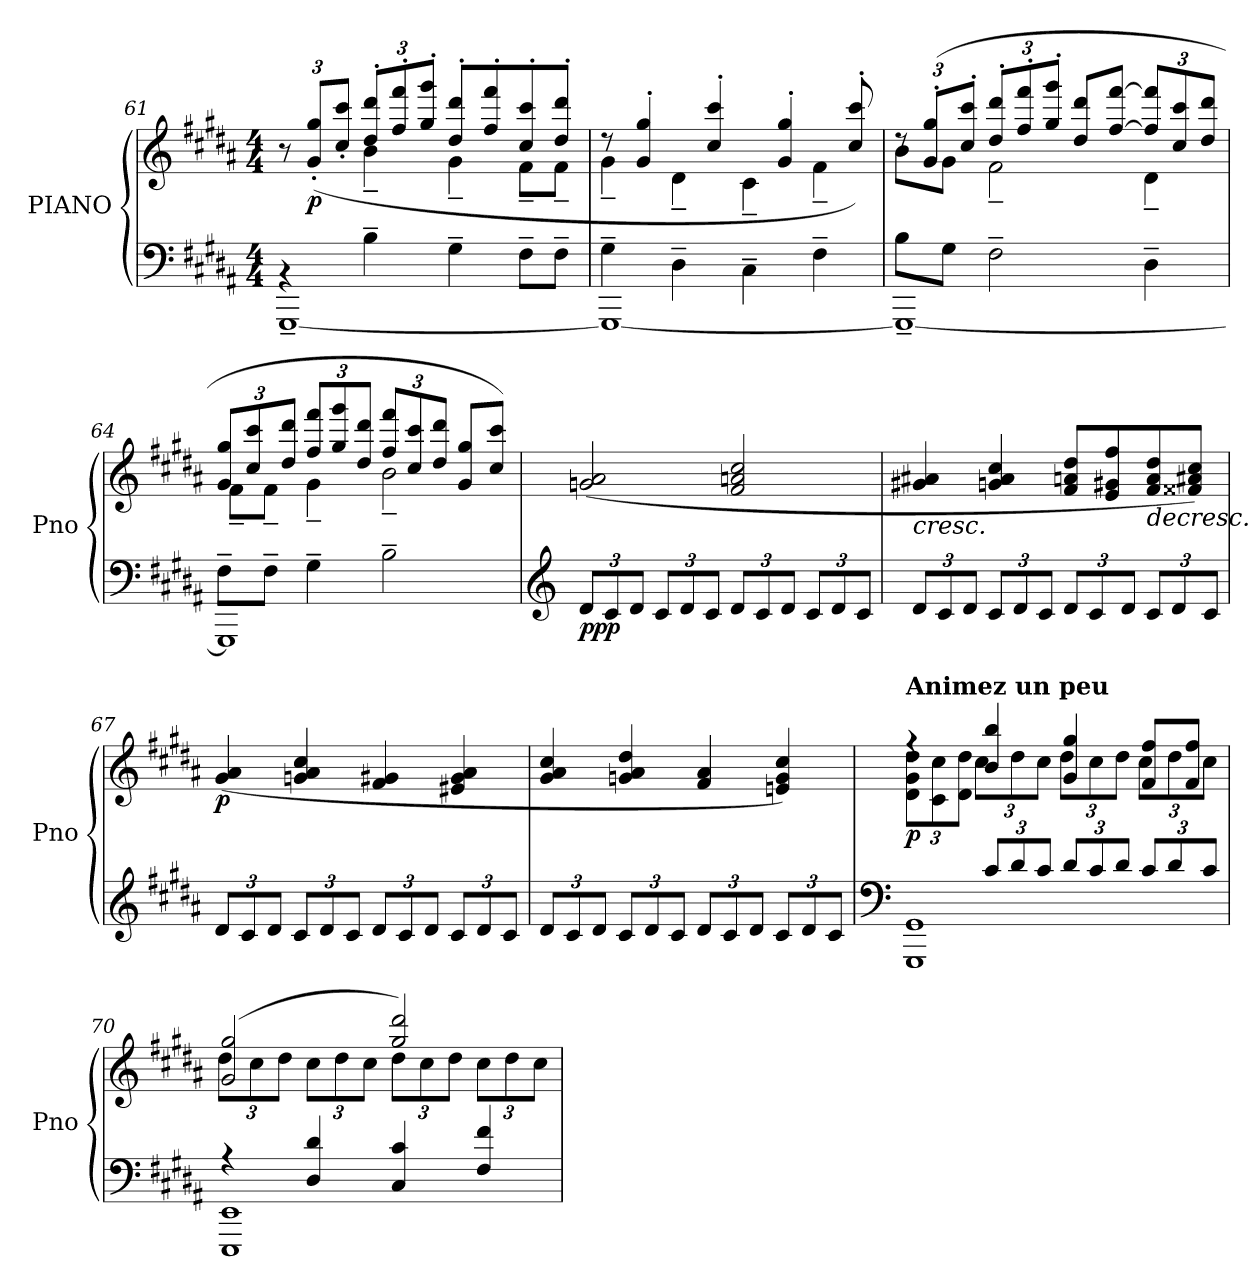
**kern	**kern	**dynam
*part1	*part1	*part1
*staff2	*staff1	*staff1/2
*I"PIANO	*	*
*I'Pno	*	*
*clefF4	*clefG2	*
*k[f#c#g#d#a#]	*k[f#c#g#d#a#]	*
*M4/4	*M4/4	*
*MM60	*MM60	*
=61	=61	=61
*^	*	*
*	*	*Xbrackettup	*
*	*	*^	*
4rBB	[1GGG#~	12r	4ryy	.
*	*	*MM80	*	*
!	!	!	!	!LO:DY:b
.	.	(>12g#/' 12gg#/'L	.	p
.	.	12cc#/' 12ccc#/'J	.	.
*	*	*MM85	*	*
4B~\	.	12dd#/' 12ddd#/'L	4b~\	.
.	.	12ff#/' 12fff#/'	.	.
.	.	12gg#/' 12ggg#/'J	.	.
*	*	*MM90	*	*
4G#~\	.	8dd#/' 8ddd#/'L	4g#~\	.
.	.	8ff#/' 8fff#/'	.	.
8F#~\L	.	8cc#/' 8ccc#/'	8f#~\L	.
8F#~\J	.	8dd#/' 8ddd#/'J	8f#~\J	.
!!LO:LB:g=z	!!
=62	=62	=62	=62	=62
4G#~\	1GGG#_	8r	4g#~\	.
.	.	4g#/' 4gg#/'	.	.
4D#~\	.	.	4d#~\	.
.	.	4cc#/' 4ccc#/'	.	.
*	*	*MM85	*	*
4C#~\	.	.	4c#~\	.
.	.	4g#/' 4gg#/'	.	.
*	*	*MM80	*	*
4F#~\	.	.	4f#~\	.
*	*	*MM70	*	*
.	.	8cc#/' 8ccc#/')	.	.
=63	=63	=63	=63	=63
8B\L	1GGG#~_	12rdd	8b\L	.
*	*	*MM80	*	*
.	.	(>12g#/' 12gg#/'L	.	.
8G#\J	.	.	8g#\J	.
.	.	12cc#/' 12ccc#/'J	.	.
*	*	*MM85	*	*
2F#~\	.	12dd#/' 12ddd#/'L	2f#~\	.
.	.	12ff#/' 12fff#/'	.	.
.	.	12gg#/' 12ggg#/'J	.	.
*	*	*MM90	*	*
.	.	8dd#/ 8ddd#/L	.	.
.	.	[8ff#/ [8fff#/J	.	.
4D#~\	.	12ff#/] 12fff#/]L	4d#~\	.
.	.	12cc#/ 12ccc#/	.	.
.	.	12dd#/ 12ddd#/J	.	.
=64	=64	=64	=64	=64
8F#~\L	1GGG#]	12g#/ 12gg#/L	8f#~\L	.
.	.	12cc#/ 12ccc#/	.	.
8F#~\J	.	.	8f#~\J	.
.	.	12dd#/ 12ddd#/J	.	.
4G#~\	.	12ff#/ 12fff#/L	4g#~\	.
.	.	12gg#/ 12ggg#/	.	.
.	.	12dd#/ 12ddd#/J	.	.
*	*	*MM85	*	*
2B~\	.	12ff#/ 12fff#/L	2b~\	.
*	*	*MM80	*	*
.	.	12cc#/ 12ccc#/	.	.
*	*	*MM75	*	*
.	.	12dd#/ 12ddd#/J	.	.
*	*	*MM60	*	*
.	.	8g#/ 8gg#/L	.	.
*	*	*MM40	*	*
.	.	8cc#/ 8ccc#/J)	.	.
*v	*v	*	*	*
*	*v	*v	*
!!LO:LB:g=z
=65	=65	=65
*clefG2	*	*
*Xbrackettup	*	*
*	*MM85	*
!	!	!LO:DY:b=2
!	!	!LO:DY:n=1:b
12d#/L	(>2gn/ 2a#/	pp p
12c#/	.	.
12d#/J	.	.
*	*MM90	*
12c#/L	.	.
12d#/	.	.
12c#/J	.	.
*	*MM95	*
12d#/L	2f#/ 2an/ 2cc#/	.
12c#/	.	.
12d#/J	.	.
12c#/L	.	.
12d#/	.	.
12c#/J	.	.
=66	=66	=66
!	!	!LO:HP:b
12d#/L	4g#X/ 4a#X/	<
12c#/	.	.
12d#/J	.	.
12c#/L	4gn/ 4a#/ 4cc#/	.
12d#/	.	.
12c#/J	.	.
*	*MM80	*
12d#/L	8f#/ 8an/ 8dd#/L	.
12c#/	.	.
*	*MM90	*
.	8e/ 8g#X/ 8ff#/	.
12d#/J	.	.
*	*MM95	*
!	!	!LO:HP:b
12c#/L	8f#/ 8a/ 8dd#/	>
12d#/	.	.
.	8f##X/ 8a#X/ 8cc#/J)	.
12c#/J	.	.
.	.	[
=67	=67	=67
!	!	!LO:DY:b
12d#/L	(>4g#/ 4a#/	p
12c#/	.	.
12d#/J	.	.
12c#/L	4gn/ 4a#/ 4cc#/	.
12d#/	.	.
12c#/J	.	.
12d#/L	4f#/ 4g#X/	.
12c#/	.	.
12d#/J	.	.
12c#/L	4e#X/ 4g#/ 4a#/	.
12d#/	.	.
12c#/J	.	.
!!LO:LB:g=z
=68	=68	=68
12d#/L	4g#/ 4a#/ 4cc#/	.
12c#/	.	.
12d#/J	.	.
*	*MM90	*
12c#/L	4gn/ 4a#/ 4dd#/	.
12d#/	.	.
12c#/J	.	.
*	*MM85	*
12d#/L	4f#/ 4a#/	.
12c#/	.	.
12d#/J	.	.
*	*MM80	*
12c#/L	4en/ 4g/ 4cc#/)	.
*	*MM70	*
12d#/	.	.
*	*MM60	*
12c#/J	.	.
.	.	]
=69	=69	=69
*clefF4	*	*
*^	*^	*
!	!	!LO:TX:a:B:t=Animez un peu	!	!
!	!	!	!	!LO:DY:b
4ryy	1GGG# 1GG#	4rff	12d#\ 12g#\ 12dd#\L	p
.	.	.	12c#\ 12cc#\	.
.	.	.	12d#\ 12dd#\J	.
*	*	*MM110	*	*
12c#/L	.	(>4b/ 4bb/	12cc#\L	.
12d#/	.	.	12dd#\	.
12c#/J	.	.	12cc#\J	.
12d#/L	.	4g#/ 4gg#/	12dd#\L	.
12c#/	.	.	12cc#\	.
12d#/J	.	.	12dd#\J	.
*	*	*MM90	*	*
12c#/L	.	8f#/ 8ff#/L	12cc#\L	.
12d#/	.	.	12dd#\	.
*	*	*MM80	*	*
.	.	8f#/ 8ff#/J	.	.
12c#/J	.	.	12cc#\J	.
=70	=70	=70	=70	=70
*	*	*MM100	*	*
4r	1EEE 1EE	(<2g#/ 2gg#/	12dd#\L	.
.	.	.	12cc#\	.
.	.	.	12dd#\J	.
4D#/ 4d#/	.	.	12cc#\L	.
.	.	.	12dd#\	.
.	.	.	12cc#\J	.
*	*	*MM110	*	*
4C#/ 4c#/	.	2gg#/ 2ddd#/)	12dd#\L	.
.	.	.	12cc#\	.
.	.	.	12dd#\J	.
4F#/ 4f#/)	.	.	12cc#\L	.
*	*	*MM90	*	*
.	.	.	12dd#\	.
*	*	*MM75	*	*
.	.	.	12cc#\J	.
*v	*v	*	*	*
*	*v	*v	*
=	=	=
*-	*-	*-
